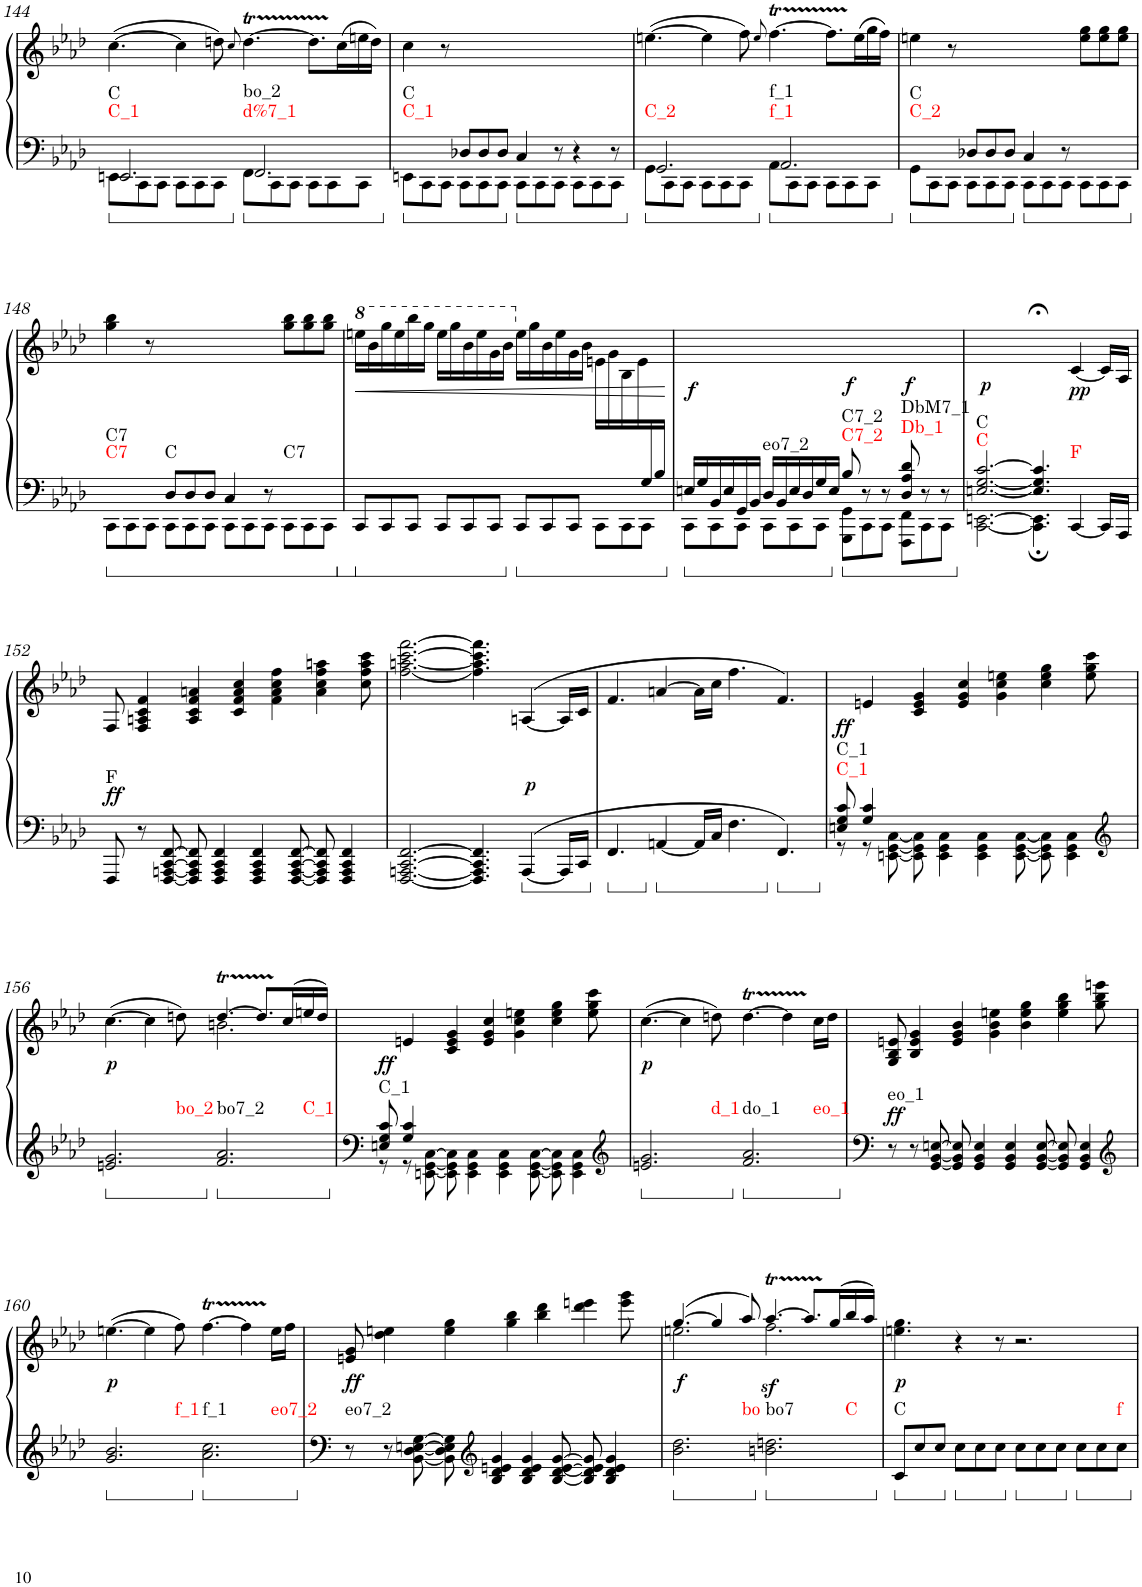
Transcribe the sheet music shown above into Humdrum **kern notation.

**kern	**kern	**dynam	**harte
*part1	*part1	*part1	*part1
*staff2	*staff1	*staff1/2	*
*I"Piano	*	*	*
*I'Pno.	*	*	*
!!LO:PB:g=z
*clefF4	*clefF4	*	*
*k[b-e-a-d-]	*k[b-e-a-d-]	*	*
*M12/8	*M12/8	*	*
=144	=144	=144	=144
*^	*^	*	*
!	!	!	!	!	!LO:H:n=1:kt=C_1
!	!	!	!	!	!LO:H:n=2:kt=C
2.EEn/	8EE\L	([4.cc\	2.ryy	.	N N
.	8CC\	.	.	.	.
.	8CC\J	.	.	.	.
.	8CC\L	4cc\]	.	.	.
.	8CC\	.	.	.	.
.	8CC\J	8ddn\)	.	.	.
.	.	8qcc/	.	.	.
!	!	!	!	!	!LO:H:n=1:kt=d%7_1
!	!	!	!	!	!LO:H:n=2:kt=bo_2
2.FF/	8FF\L	[4.ddt\	2.ryy	.	N N
.	8CC\	.	.	.	.
.	8CC\J	.	.	.	.
.	8CC\L	8.ddTTT\L]	.	.	.
.	8CC\	.	.	.	.
.	.	(16cc\L	.	.	.
.	8CC\J	16een\	.	.	.
.	.	16dd\JJ)	.	.	.
*	*	*v	*v	*	*
=145	=145	=145	=145	=145
*	*^	*	*	*
!	!	!	!	!	!LO:H:n=1:kt=C_1
!	!	!	!	!	!LO:H:n=2:kt=C
4.ryy	1.ryy	8EEn\L	4cc\	.	N N
.	.	8CC\	.	.	.
.	.	8CC\J	8r	.	.
8D-X/L	.	8CC\L	8ryy	.	.
8D-/	.	8CC\	.	.	.
8D-/J	.	8CC\J	.	.	.
4C/	.	8CC\L	.	.	.
.	.	8CC\	.	.	.
2ryy	.	8CC\J	8r	.	.
.	.	8CC\L	4r	.	.
.	.	8CC\	.	.	.
.	.	8CC\J	8r	.	.
=146	=146	=146	=146	=146	=146
*	*	*	*^	*	*
!	!	!	!	!	!	!LO:H:kt=C_2
*	*v	*v	*	*	*	*
2.GG/	8GG\L	([4.een\	2.ryy	.	N
.	8CC\	.	.	.	.
.	8CC\J	.	.	.	.
.	8CC\L	4ee\]	.	.	.
.	8CC\	.	.	.	.
.	8CC\J	8ff\)	.	.	.
.	.	8qee/	.	.	.
!	!	!	!	!	!LO:H:n=1:kt=f_1
!	!	!	!	!	!LO:H:n=2:kt=f_1
2.AA-/	8AA-\L	[4.ffT\	2.ryy	.	N N
.	8CC\	.	.	.	.
.	8CC\J	.	.	.	.
.	8CC\L	8.ffTTT\L]	.	.	.
.	8CC\	.	.	.	.
.	.	(16ee\L	.	.	.
.	8CC\J	16gg\	.	.	.
.	.	16ff\JJ)	.	.	.
*	*	*v	*v	*	*
=147	=147	=147	=147	=147
*	*^	*	*	*
!	!	!	!	!	!LO:H:n=1:kt=C_2
!	!	!	!	!	!LO:H:n=2:kt=C
4.ryy	1.ryy	8GG\L	4een\	.	N N
.	.	8CC\	.	.	.
.	.	8CC\J	8r	.	.
8D-X/L	.	8CC\L	8ryy	.	.
8D-/	.	8CC\	.	.	.
8D-/J	.	8CC\J	.	.	.
4C/	.	8CC\L	.	.	.
.	.	8CC\	.	.	.
2ryy	.	8CC\J	8r	.	.
.	.	8CC\L	8ee\ 8gg\L	.	.
.	.	8CC\	8ee\ 8gg\	.	.
.	.	8CC\J	8ee\ 8gg\J	.	.
!!LO:LB:g=z
=148	=148	=148	=148	=148	=148
!	!	!	!	!	!LO:H:n=1:kt=C7
!	!	!	!	!	!LO:H:n=2:kt=C7
*	*	*	*^	*	*
4.ryy	8ryy	8CC\L	4gg\ 4bb-\	2ryy	.	N N
.	8ryy	8CC\	.	.	.	.
!	!	!	!	!	!	!LO:H:kt=C
.	4ryy	8CC\J	8r	.	.	N
8D-/L	.	8CC\L	8ryy	.	.	.
!	!	!	!	!	!	!LO:H:kt=C7
8D-/	1ryy	8CC\	.	1ryy	.	N
8D-/J	.	8CC\J	.	.	.	.
4C/	.	8CC\L	.	.	.	.
.	.	8CC\	.	.	.	.
2ryy	.	8CC\J	8r	.	.	.
.	.	8CC\L	8gg\ 8bb-\L	.	.	.
.	.	8CC\	8gg\ 8bb-\	.	.	.
.	.	8CC\J	8gg\ 8bb-\J	.	.	.
*	*v	*v	*	*	*	*
*	*	*v	*v	*	*
=149	=149	=149	=149	=149
*	*	*8va	*	*
4.ryy	8CC/L	16eeen\LL	.	.
!	!	!	!LO:HP:b	!
.	.	16bb-\	<	.
.	8CC/	16ggg\	.	.
.	.	16eee\	.	.
.	8CC/J	16bbb-\	.	.
.	.	16ggg\JJ	.	.
.	8CC/L	16eee\LL	.	.
.	.	16ggg\	.	.
.	8CC/	16bb-\	.	.
.	.	16eee\	.	.
.	8CC/J	16gg\	.	.
.	.	16bb-\JJ	.	.
*	*	*X8va	*	*
.	8CC/L	16ee\LL	.	.
.	.	16gg\	.	.
.	8CC/	16b-\	.	.
.	.	16ee\	.	.
.	8CC/J	16g\	.	.
.	.	16b-\JJ	.	.
.	8CC\L	16en\LL	.	.
.	.	16g\	.	.
.	8CC\	16B-\	.	.
.	.	16e\	.	.
16G/	8CC\J	8ryy	.	.
16B-/JJ	.	.	.	.
*v	*v	*	*	*
.	.	[	.
=150	=150	=150	=150
*^	*	*	*
!	!	!	!LO:DY:b	!
*	*	*^	*	*
16En/LL	8CC\L	2.ryy	4.ryy	f	.
16G/	.	.	.	.	.
16BB-/	8CC\	.	.	.	.
16E/	.	.	.	.	.
16GG/	8CC\J	.	.	.	.
16BB-/JJ	.	.	.	.	.
!	!	!	!	!	!LO:H:kt=eo7_2
16D-/LL	8CC\L	.	1ryy	.	N
16BB-/	.	.	.	.	.
16E/	8CC\	.	.	.	.
16D-/	.	.	.	.	.
16G/	8CC\J	.	.	.	.
16E/JJ	.	.	.	.	.
!	!	!	!	!LO:DY:b	!LO:H:n=1:kt=C7_2
!	!	!	!	!	!LO:H:n=2:kt=C7_2
8B-/	8GGG\ 8GG\L	8ryy	.	f	N N
4ryy	8CC\	8r	.	.	.
.	8CC\J	8r	.	.	.
!	!	!	!	!LO:DY:b	!LO:H:n=1:kt=Db_1
!	!	!	!	!	!LO:H:n=2:kt=DbM7_1
8D-/ 8A-/ 8d-/	8FFF\ 8FF\L	8ryy	.	f	N N
4ryy	8CC\	8r	.	.	.
.	8CC\J	8r	8ryy	.	.
=151	=151	=151	=151	=151	=151
!	!	!	!	!LO:DY:b	!LO:H:n=1:kt=C
!	!	!	!	!	!LO:H:n=2:kt=C
*	*	*v	*v	*	*
[2.En/ [2.G/ [2.c/	[2.CC\ [2.EEn\	8ryy	p	N N
4.E/];< 4.G/];< 4.c/];<	4.CC\]; 4.EE\];	.	.	.
!	!	!	!LO:DY:b	!LO:H:kt=F
4.ryy	[4CC/	[4c/	pp	N
.	16CC/LL]	16c/LL]	.	.
.	16AAA-/JJ	16A-/JJ	.	.
!!LO:LB:g=z
=152	=152	=152	=152	=152
!	!	!	!LO:DY:a=2	!LO:H:kt=F
*v	*v	*	*	*
8FFF/	8F/	ff	N
8r	4F/ 4An/ 4c/ 4f/	.	.
[8FFF/ [8AAAn/ [8CC/ [8FF/	.	.	.
8FFF/] 8AAA/] 8CC/] 8FF/]	4A/ 4c/ 4f/ 4an/	.	.
4FFF/ 4AAA/ 4CC/ 4FF/	.	.	.
.	4c/ 4f/ 4a/ 4cc/	.	.
4FFF/ 4AAA/ 4CC/ 4FF/	.	.	.
.	4f\ 4a\ 4cc\ 4ff\	.	.
[8FFF/ [8AAA/ [8CC/ [8FF/	.	.	.
8FFF/] 8AAA/] 8CC/] 8FF/]	4a\ 4cc\ 4ff\ 4aan\	.	.
4FFF/ 4AAA/ 4CC/ 4FF/	.	.	.
.	8cc\ 8ff\ 8aa\ 8ccc\	.	.
=153	=153	=153	=153
[2.FFF/ [2.AAAn/ [2.CC/ [2.FF/	[2.ff\ [2.aan\ [2.ccc\ [2.fff\	.	.
4.FFF/] 4.AAA/] 4.CC/] 4.FF/]	4.ff\] 4.aa\] 4.ccc\] 4.fff\]	.	.
!	!	!LO:DY:a=2	!
[4AAA/	(>[4An/	p	.
16AAA/LL]	16A/LL]	.	.
16CC/JJ	16c/JJ	.	.
=154	=154	=154	=154
4.FF/	4.f/	.	.
[4AAn/	[4an/	.	.
16AA/LL]	16a\LL]	.	.
16C/JJ	16cc\JJ	.	.
4.F\	4.ff\	.	.
4.FF/	4.f/)	.	.
=155	=155	=155	=155
*^	*	*	*
!	!	!	!LO:DY:b	!LO:H:n=1:kt=C_1
!	!	!	!	!LO:H:n=2:kt=C_1
8En/ 8G/ 8c/	8r	8ryy	ff	N N
4G/ 4c/	8r	4en/	.	.
.	[8EEn\ [8GG\ [8C\	.	.	.
4ryy	8EE\] 8GG\] 8C\]	4c/ 4e/ 4g/	.	.
.	4EE\ 4GG\ 4C\	.	.	.
8ryy	.	4e/ 4g/ 4cc/	.	.
2.ryy	4EE\ 4GG\ 4C\	.	.	.
.	.	4g\ 4cc\ 4een\	.	.
.	[8EE\ [8GG\ [8C\	.	.	.
.	8EE\] 8GG\] 8C\]	4cc\ 4ee\ 4gg\	.	.
.	4EE\ 4GG\ 4C\	.	.	.
.	.	8ee\ 8gg\ 8ccc\	.	.
*clefG2	*	*	*	*
8ryy	8ryy	8ryy	.	.
!!LO:LB:g=z
=156	=156	=156	=156	=156
*	*	*^	*	*
*	*	*	*^	*	*
!	!	!	!	!	!LO:DY:b	!LO:H:kt=bo_2
*v	*v	*	*	*	*	*
2.en/ 2.g/	(>[>4.cc\	2.ryy	2.ryy	p	N
.	4cc\]	.	.	.	.
.	8ddn\)	.	.	.	.
!	!	!	!	!	!LO:H:n=1:kt=bo7_2
!	!	!	!	!	!LO:H:n=2:kt=C_1
2.f/ 2.a-/	[4.ddt/	2.bn\	2.ryy	.	N N
.	8.ddTTT/L]	.	.	.	.
.	(16cc/L	.	.	.	.
.	16een/	.	.	.	.
.	16dd/JJ)	.	.	.	.
*	*v	*v	*v	*	*
=157	=157	=157	=157
*^	*	*	*
!	!	!	!LO:DY:b	!LO:H:kt=C_1
8En/ 8G/ 8c/	8r	8ryy	ff	N
4G/ 4c/	8r	4en/	.	.
.	[8EEn\ [8GG\ [>8C\	.	.	.
4ryy	8EE\] 8GG\] 8C\]	4c/ 4e/ 4g/	.	.
.	4EE\ 4GG\ 4C\	.	.	.
8ryy	.	4e/ 4g/ 4cc/	.	.
2.ryy	4EE\ 4GG\ 4C\	.	.	.
.	.	4g\ 4cc\ 4een\	.	.
.	[8EE\ [8GG\ [>8C\	.	.	.
.	8EE\] 8GG\] 8C\]	4cc\ 4ee\ 4gg\	.	.
.	4EE\ 4GG\ 4C\	.	.	.
.	.	8ee\ 8gg\ 8ccc\	.	.
*clefG2	*	*	*	*
8ryy	8ryy	8ryy	.	.
=158	=158	=158	=158	=158
*	*	*^	*	*
!	!	!	!	!LO:DY:b	!LO:H:kt=d_1
*v	*v	*	*	*	*
2.en/ 2.g/	(>[4.cc\	2.ryy	p	N
.	4cc\]	.	.	.
.	8ddn\)	.	.	.
!	!	!	!	!LO:H:n=1:kt=do_1
!	!	!	!	!LO:H:n=2:kt=eo_1
2.f/ 2.a-/	[4.ddt\	2.ryy	.	N N
.	4ddTTT\]	.	.	.
.	16cc\LL	.	.	.
.	16dd\JJ	.	.	.
*	*v	*v	*	*
=159	=159	=159	=159
!	!	!LO:DY:a=2	!LO:H:kt=eo_1
8r	8G/ 8B-/ 8en/	ff	N
8r	4B-/ 4e/ 4g/	.	.
[8GG/ [8BB-/ [8En/	.	.	.
8GG/] 8BB-/] 8E/]	4e/ 4g/ 4b-/	.	.
4GG/ 4BB-/ 4E/	.	.	.
.	4g\ 4b-\ 4een\	.	.
4GG/ 4BB-/ 4E/	.	.	.
.	4b-\ 4ee\ 4gg\	.	.
[8GG/ [8BB-/ [8E/	.	.	.
8GG/] 8BB-/] 8E/]	4ee\ 4gg\ 4bb-\	.	.
4GG/ 4BB-/ 4E/	.	.	.
.	8gg\ 8bb-\ 8eeen\	.	.
*clefG2	*	*	*
8ryy	8ryy	.	.
!!LO:LB:g=z
=160	=160	=160	=160
*	*^	*	*
!	!	!	!LO:DY:b	!LO:H:kt=f_1
2.g/ 2.b-/	(>[4.een\	2.ryy	p	N
.	4ee\]	.	.	.
.	8ff\)	.	.	.
!	!	!	!	!LO:H:n=1:kt=f_1
!	!	!	!	!LO:H:n=2:kt=eo7_2
2.a-\ 2.cc\	[4.ffT\	2.ryy	.	N N
.	4ffTTT\]	.	.	.
.	16ee\LL	.	.	.
.	16ff\JJ	.	.	.
*	*v	*v	*	*
=161	=161	=161	=161
!	!	!LO:DY:b	!LO:H:kt=eo7_2
8r	8en/ 8g/	ff	N
8r	4dd-\ 4een\	.	.
[8BB-\ [8D-\ [8En\ [8G\	.	.	.
8BB-\] 8D-\] 8E\] 8G\]	4ee\ 4gg\	.	.
*clefG2	*	*	*
4B-/ 4d-/ 4en/ 4g/	.	.	.
.	4gg\ 4bb-\	.	.
4B-/ 4d-/ 4e/ 4g/	.	.	.
.	4bb-\ 4ddd-\	.	.
[8B-/ [8d-/ [8e/ [8g/	.	.	.
8B-/] 8d-/] 8e/] 8g/]	4ddd-\ 4eeen\	.	.
4B-/ 4d-/ 4e/ 4g/	.	.	.
.	8eee\ 8ggg\	.	.
8ryy	8ryy	.	.
=162	=162	=162	=162
*	*^	*	*
*	*	*^	*	*
!	!	!	!	!LO:DY:b	!LO:H:kt=bo
2.b-\ 2.dd-\	([4.gg/	2.een\	2.ryy	f	N
.	4gg/]	.	.	.	.
.	8aa-/)	.	.	.	.
!	!	!	!	!LO:DY:b	!LO:H:n=1:kt=bo7
!	!	!	!	!	!LO:H:n=2:kt=C
2.bn\ 2.ddn\	[4.aa-T/	2.ff\	2.ryy	sf	N N
.	8.aa-TTT/L]	.	.	.	.
.	(16gg/L	.	.	.	.
.	16bb-/	.	.	.	.
.	16aa-/JJ)	.	.	.	.
=163	=163	=163	=163	=163	=163
!	!	!	!	!LO:DY:b	!LO:H:kt=C
8c/L	4.een\ 4.gg\	4.ryy	1ryy	p	N
8cc/	.	.	.	.	.
8cc/J	.	.	.	.	.
8cc\L	4r	4ryy	.	.	.
8cc\	.	.	.	.	.
8cc\J	8r	8ryy	.	.	.
8cc\L	2.r	2.ryy	.	.	.
8cc\	.	.	.	.	.
8cc\J	.	.	4.ryy	.	.
8cc\L	.	.	.	.	.
8cc\	.	.	.	.	.
!	!	!	!	!	!LO:H:kt=f
8cc\J	.	.	8ryy	.	N
*	*v	*v	*v	*	*
=	=	=	=
*-	*-	*-	*-
